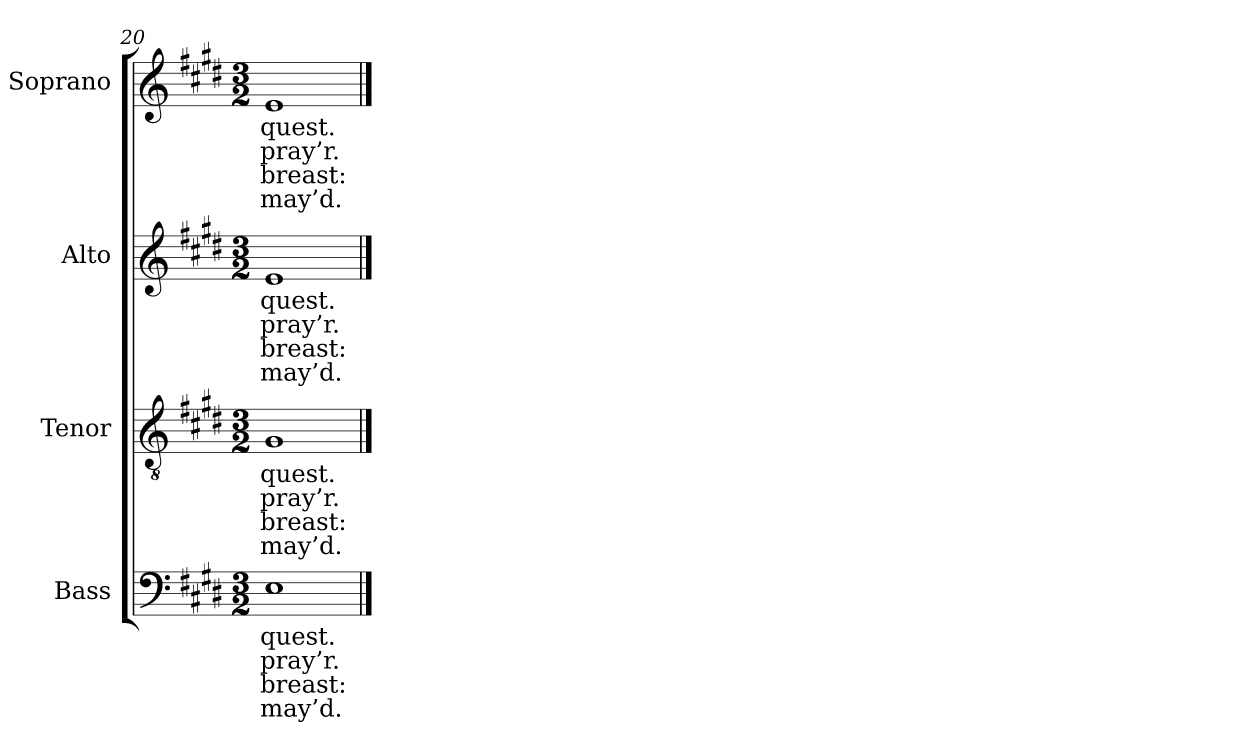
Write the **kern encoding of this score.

**kern	**text	**text	**text	**text	**kern	**text	**text	**text	**text	**kern	**text	**text	**text	**text	**kern	**text	**text	**text	**text
*part4	*part4	*part4	*part4	*part4	*part3	*part3	*part3	*part3	*part3	*part2	*part2	*part2	*part2	*part2	*part1	*part1	*part1	*part1	*part1
*staff4	*staff4	*staff4	*staff4	*staff4	*staff3	*staff3	*staff3	*staff3	*staff3	*staff2	*staff2	*staff2	*staff2	*staff2	*staff1	*staff1	*staff1	*staff1	*staff1
*I"Bass	*	*	*	*	*I"Tenor	*	*	*	*	*I"Alto	*	*	*	*	*I"Soprano	*	*	*	*
*I'B.	*	*	*	*	*I'T.	*	*	*	*	*I'A.	*	*	*	*	*I'S.	*	*	*	*
*clefF4	*	*	*	*	*clefGv2	*	*	*	*	*clefG2	*	*	*	*	*clefG2	*	*	*	*
*	*	*	*	*	*ITrd7c12	*	*	*	*	*	*	*	*	*	*	*	*	*	*
*k[f#c#g#d#]	*	*	*	*	*k[f#c#g#d#]	*	*	*	*	*k[f#c#g#d#]	*	*	*	*	*k[f#c#g#d#]	*	*	*	*
*E:	*	*	*	*	*E:	*	*	*	*	*E:	*	*	*	*	*E:	*	*	*	*
*M3/2	*	*	*	*	*M3/2	*	*	*	*	*M3/2	*	*	*	*	*M3/2	*	*	*	*
=20	=20	=20	=20	=20	=20	=20	=20	=20	=20	=20	=20	=20	=20	=20	=20	=20	=20	=20	=20
!	!LO:LY:b:color=#000000	!LO:LY:b:color=#000000	!LO:LY:b:color=#000000	!LO:LY:b:color=#000000	!	!	!	!	!	!	!	!	!	!	!	!	!	!	!
!	!	!	!	!	!	!LO:LY:b:color=#000000	!LO:LY:b:color=#000000	!LO:LY:b:color=#000000	!LO:LY:b:color=#000000	!	!	!	!	!	!	!	!	!	!
!	!	!	!	!	!	!	!	!	!	!	!LO:LY:b:color=#000000	!LO:LY:b:color=#000000	!LO:LY:b:color=#000000	!LO:LY:b:color=#000000	!	!	!	!	!
!	!	!	!	!	!	!	!	!	!	!	!	!	!	!	!	!LO:LY:b:color=#000000	!LO:LY:b:color=#000000	!LO:LY:b:color=#000000	!LO:LY:b:color=#000000
1Ei	-quest.	pray’r.	-breast:	may’d.	1GG#i	-quest.	pray’r.	-breast:	may’d.	1ei	-quest.	pray’r.	-breast:	may’d.	1ei	-quest.	pray’r.	-breast:	may’d.
==	==	==	==	==	==	==	==	==	==	==	==	==	==	==	==	==	==	==	==
*-	*-	*-	*-	*-	*-	*-	*-	*-	*-	*-	*-	*-	*-	*-	*-	*-	*-	*-	*-
